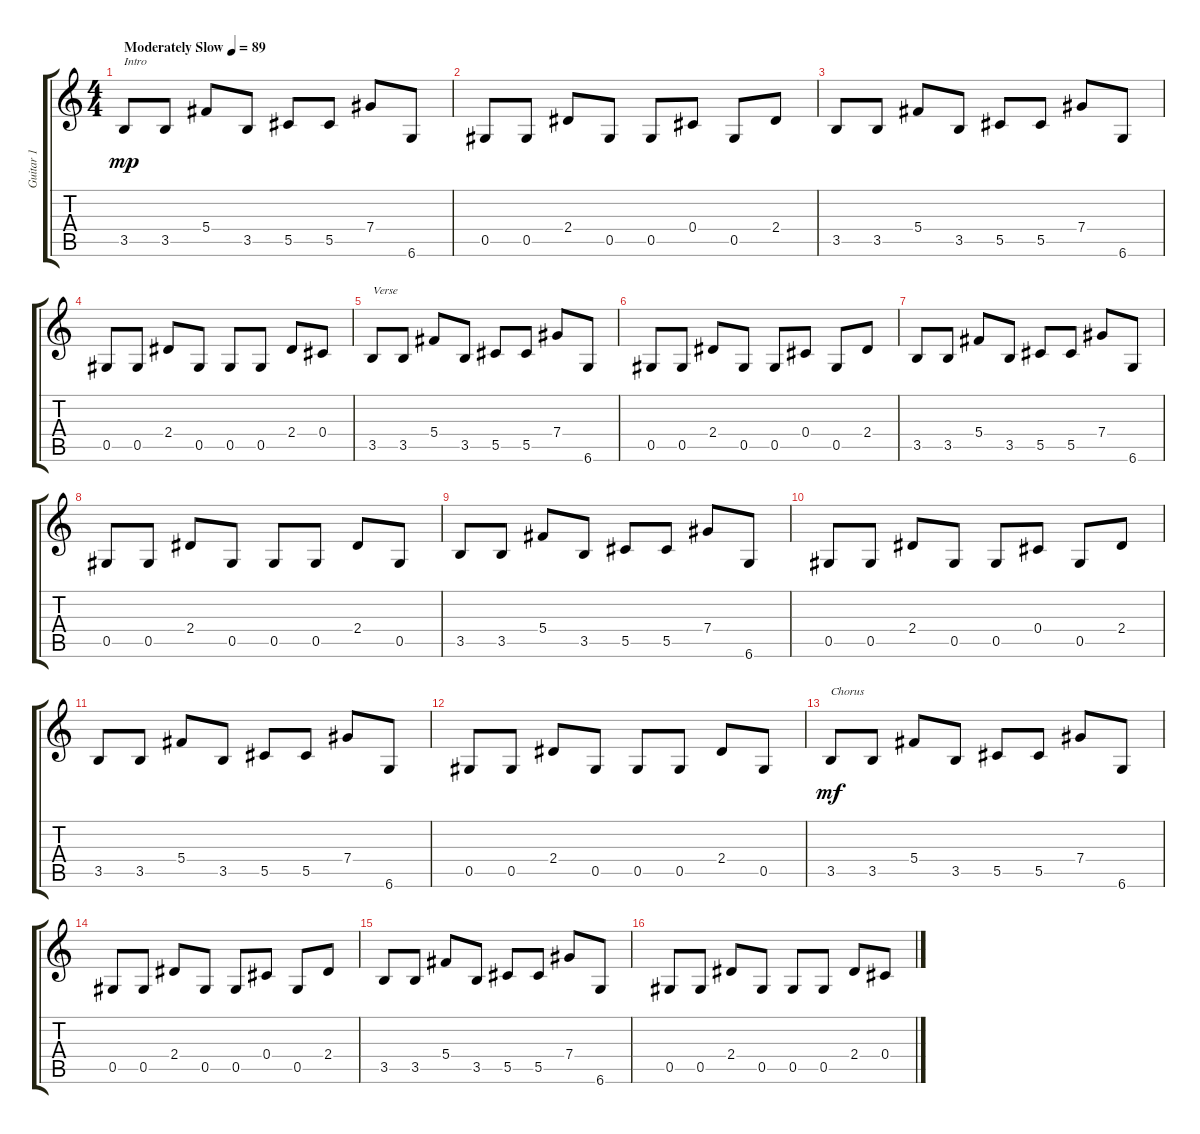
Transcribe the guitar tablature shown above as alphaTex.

\track ("Guitar 1" "Guitar 1") {instrument electricguitarclean}
\staff {score tabs}
\tuning (Eb4 Bb3 Gb3 Db3 Ab2 Db2) {hide}
\ts (4 4)
\tempo (89 "Moderately Slow")
\clef g2
\ks c
3.5.8{txt "Intro" dy mp instrument electricguitarclean} 3.5.8 5.4.8 3.5.8 5.5.8 5.5.8 7.4.8 6.6.8 |
0.5.8 0.5.8 2.4.8 0.5.8 0.5.8 0.4.8 0.5.8 2.4.8 |
3.5.8 3.5.8 5.4.8 3.5.8 5.5.8 5.5.8 7.4.8 6.6.8 |
0.5.8 0.5.8 2.4.8 0.5.8 0.5.8 0.5.8 2.4.8 0.4.8 |
3.5.8{txt "Verse"} 3.5.8 5.4.8 3.5.8 5.5.8 5.5.8 7.4.8 6.6.8 |
0.5.8 0.5.8 2.4.8 0.5.8 0.5.8 0.4.8 0.5.8 2.4.8 |
3.5.8 3.5.8 5.4.8 3.5.8 5.5.8 5.5.8 7.4.8 6.6.8 |
0.5.8 0.5.8 2.4.8 0.5.8 0.5.8 0.5.8 2.4.8 0.5.8 |
3.5.8 3.5.8 5.4.8 3.5.8 5.5.8 5.5.8 7.4.8 6.6.8 |
0.5.8 0.5.8 2.4.8 0.5.8 0.5.8 0.4.8 0.5.8 2.4.8 |
3.5.8 3.5.8 5.4.8 3.5.8 5.5.8 5.5.8 7.4.8 6.6.8 |
0.5.8 0.5.8 2.4.8 0.5.8 0.5.8 0.5.8 2.4.8 0.5.8 |
3.5.8{txt "Chorus" dy mf} 3.5.8 5.4.8 3.5.8 5.5.8 5.5.8 7.4.8 6.6.8 |
0.5.8 0.5.8 2.4.8 0.5.8 0.5.8 0.4.8 0.5.8 2.4.8 |
3.5.8 3.5.8 5.4.8 3.5.8 5.5.8 5.5.8 7.4.8 6.6.8 |
0.5.8 0.5.8 2.4.8 0.5.8 0.5.8 0.5.8 2.4.8 0.4.8
